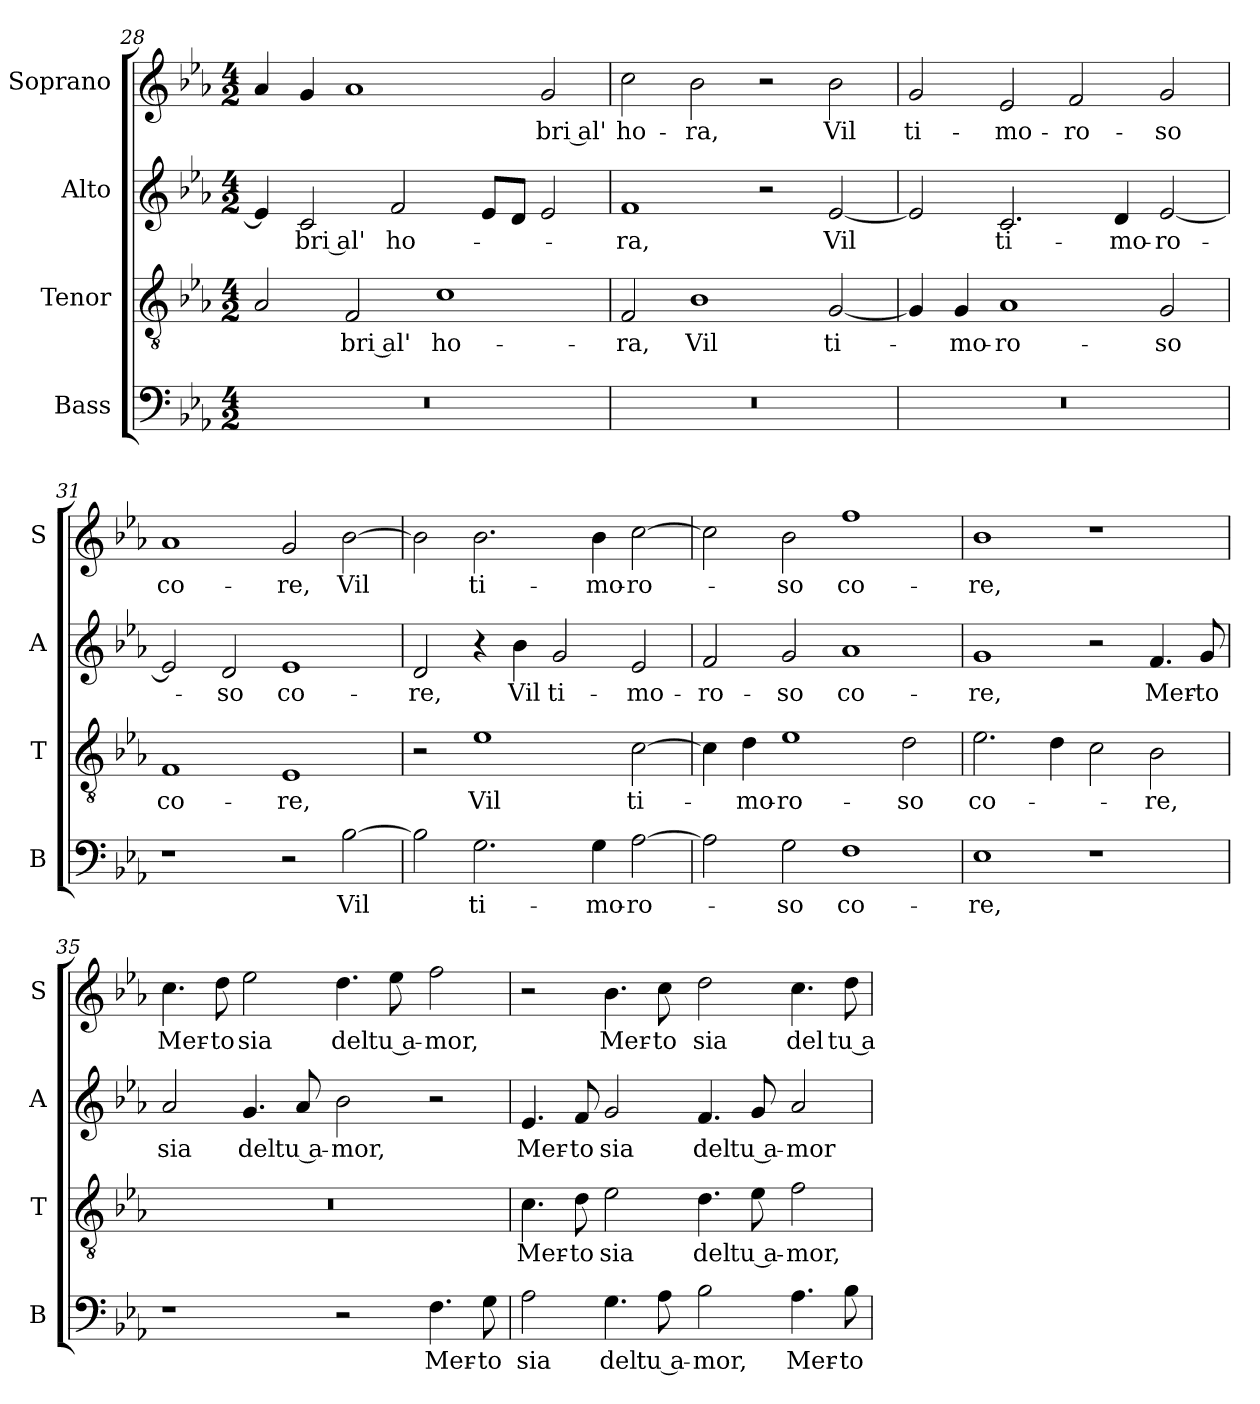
**kern	**text	**kern	**text	**kern	**text	**kern	**text
*part4	*part4	*part3	*part3	*part2	*part2	*part1	*part1
*staff4	*staff4	*staff3	*staff3	*staff2	*staff2	*staff1	*staff1
*I"Bass	*	*I"Tenor	*	*I"Alto	*	*I"Soprano	*
*I'B	*	*I'T	*	*I'A	*	*I'S	*
!!LO:LB:g=z
*clefF4	*	*clefGv2	*	*clefG2	*	*clefG2	*
*k[b-e-a-]	*	*k[b-e-a-]	*	*k[b-e-a-]	*	*k[b-e-a-]	*
*E-:	*	*E-:	*	*E-:	*	*E-:	*
*M4/2	*	*M4/2	*	*M4/2	*	*M4/2	*
=28	=28	=28	=28	=28	=28	=28	=28
0r	.	2A-/	.	4e-/]	.	4a-/	.
!	!	!	!	!	!LO:LY:b	!	!
.	.	.	.	2c/	-bri al'	4g/	.
!	!	!	!LO:LY:b	!	!	!	!
.	.	2F/	-bri al'	.	.	1a-	.
!	!	!	!	!	!LO:LY:b	!	!
.	.	.	.	2f/	ho-	.	.
!	!	!	!LO:LY:b	!	!	!	!
.	.	1c	ho-	.	.	.	.
.	.	.	.	8e-/L	.	.	.
.	.	.	.	8d/J	.	.	.
!	!	!	!	!	!	!	!LO:LY:b
.	.	.	.	2e-/	.	2g/	-bri al'
=29	=29	=29	=29	=29	=29	=29	=29
!	!	!	!LO:LY:b	!	!LO:LY:b	!	!LO:LY:b
0r	.	2F/	-ra,	1f	-ra,	2cc\	ho-
!	!	!	!LO:LY:b	!	!	!	!LO:LY:b
.	.	1B-	Vil	.	.	2b-\	-ra,
.	.	.	.	2r	.	2r	.
!	!	!	!LO:LY:b	!	!LO:LY:b	!	!LO:LY:b
.	.	[2G/	ti-	[2e-/	Vil	2b-\	Vil
=30	=30	=30	=30	=30	=30	=30	=30
!	!	!	!	!	!	!	!LO:LY:b
0r	.	4G/]	.	2e-/]	.	2g/	ti-
!	!	!	!LO:LY:b	!	!	!	!
.	.	4G/	-mo-	.	.	.	.
!	!	!	!LO:LY:b	!	!LO:LY:b	!	!LO:LY:b
.	.	1A-	-ro-	2.c/	ti-	2e-/	-mo-
!	!	!	!	!	!	!	!LO:LY:b
.	.	.	.	.	.	2f/	-ro-
!	!	!	!	!	!LO:LY:b	!	!
.	.	.	.	4d/	-mo-	.	.
!	!	!	!LO:LY:b	!	!LO:LY:b	!	!LO:LY:b
.	.	2G/	-so	[2e-/	-ro-	2g/	-so
=31	=31	=31	=31	=31	=31	=31	=31
!	!	!	!LO:LY:b	!	!	!	!LO:LY:b
1r	.	1F	co-	2e-/]	.	1a-	co-
!	!	!	!	!	!LO:LY:b	!	!
.	.	.	.	2d/	-so	.	.
!	!	!	!LO:LY:b	!	!LO:LY:b	!	!LO:LY:b
2r	.	1E-	-re,	1e-	co-	2g/	-re,
!	!LO:LY:b	!	!	!	!	!	!LO:LY:b
[2B-\	Vil	.	.	.	.	[2b-\	Vil
!!LO:LB:g=z
=32	=32	=32	=32	=32	=32	=32	=32
!	!	!	!	!	!LO:LY:b	!	!
2B-\]	.	2r	.	2d/	-re,	2b-\]	.
!	!LO:LY:b	!	!LO:LY:b	!	!	!	!LO:LY:b
2.G\	ti-	1e-	Vil	4r	.	2.b-\	ti-
!	!	!	!	!	!LO:LY:b	!	!
.	.	.	.	4b-\	Vil	.	.
!	!	!	!	!	!LO:LY:b	!	!
.	.	.	.	2g/	ti-	.	.
!	!LO:LY:b	!	!	!	!	!	!LO:LY:b
4G\	-mo-	.	.	.	.	4b-\	-mo-
!	!LO:LY:b	!	!LO:LY:b	!	!LO:LY:b	!	!LO:LY:b
[2A-\	-ro-	[2c\	ti-	2e-/	-mo-	[2cc\	-ro-
=33	=33	=33	=33	=33	=33	=33	=33
!	!	!	!	!	!LO:LY:b	!	!
2A-\]	.	4c\]	.	2f/	-ro-	2cc\]	.
!	!	!	!LO:LY:b	!	!	!	!
.	.	4d\	-mo-	.	.	.	.
!	!LO:LY:b	!	!LO:LY:b	!	!LO:LY:b	!	!LO:LY:b
2G\	-so	1e-	-ro-	2g/	-so	2b-\	-so
!	!LO:LY:b	!	!	!	!LO:LY:b	!	!LO:LY:b
1F	co-	.	.	1a-	co-	1ff	co-
!	!	!	!LO:LY:b	!	!	!	!
.	.	2d\	-so	.	.	.	.
=34	=34	=34	=34	=34	=34	=34	=34
!	!LO:LY:b	!	!LO:LY:b	!	!LO:LY:b	!	!LO:LY:b
1E-	-re,	2.e-\	co-	1g	-re,	1b-	-re,
.	.	4d\	.	.	.	.	.
1r	.	2c\	.	2r	.	1r	.
!	!	!	!LO:LY:b	!	!LO:LY:b	!	!
.	.	2B-\	-re,	4.f/	Mer-	.	.
!	!	!	!	!	!LO:LY:b	!	!
.	.	.	.	8g/	-to	.	.
!!LO:PB:g=z
=35	=35	=35	=35	=35	=35	=35	=35
!	!	!	!	!	!LO:LY:b	!	!LO:LY:b
1r	.	0r	.	2a-/	sia	4.cc\	Mer-
!	!	!	!	!	!	!	!LO:LY:b
.	.	.	.	.	.	8dd\	-to
!	!	!	!	!	!LO:LY:b	!	!LO:LY:b
.	.	.	.	4.g/	del	2ee-\	sia
!	!	!	!	!	!LO:LY:b	!	!
.	.	.	.	8a-/	tu a-	.	.
!	!	!	!	!	!LO:LY:b	!	!LO:LY:b
2r	.	.	.	2b-\	-mor,	4.dd\	del
!	!	!	!	!	!	!	!LO:LY:b
.	.	.	.	.	.	8ee-\	tu a-
!	!LO:LY:b	!	!	!	!	!	!LO:LY:b
4.F\	Mer-	.	.	2r	.	2ff\	-mor,
!	!LO:LY:b	!	!	!	!	!	!
8G\	-to	.	.	.	.	.	.
=36	=36	=36	=36	=36	=36	=36	=36
!	!LO:LY:b	!	!LO:LY:b	!	!LO:LY:b	!	!
2A-\	sia	4.c\	Mer-	4.e-/	Mer-	2r	.
!	!	!	!LO:LY:b	!	!LO:LY:b	!	!
.	.	8d\	-to	8f/	-to	.	.
!	!LO:LY:b	!	!LO:LY:b	!	!LO:LY:b	!	!LO:LY:b
4.G\	del	2e-\	sia	2g/	sia	4.b-\	Mer-
!	!LO:LY:b	!	!	!	!	!	!LO:LY:b
8A-\	tu a-	.	.	.	.	8cc\	-to
!	!LO:LY:b	!	!LO:LY:b	!	!LO:LY:b	!	!LO:LY:b
2B-\	-mor,	4.d\	del	4.f/	del	2dd\	sia
!	!	!	!LO:LY:b	!	!LO:LY:b	!	!
.	.	8e-\	tu a-	8g/	tu a-	.	.
!	!LO:LY:b	!	!LO:LY:b	!	!LO:LY:b	!	!LO:LY:b
4.A-\	Mer-	2f\	-mor,	2a-/	-mor	4.cc\	del
!	!LO:LY:b	!	!	!	!	!	!LO:LY:b
8B-\	-to	.	.	.	.	8dd\	tu a-
=	=	=	=	=	=	=	=
*-	*-	*-	*-	*-	*-	*-	*-
